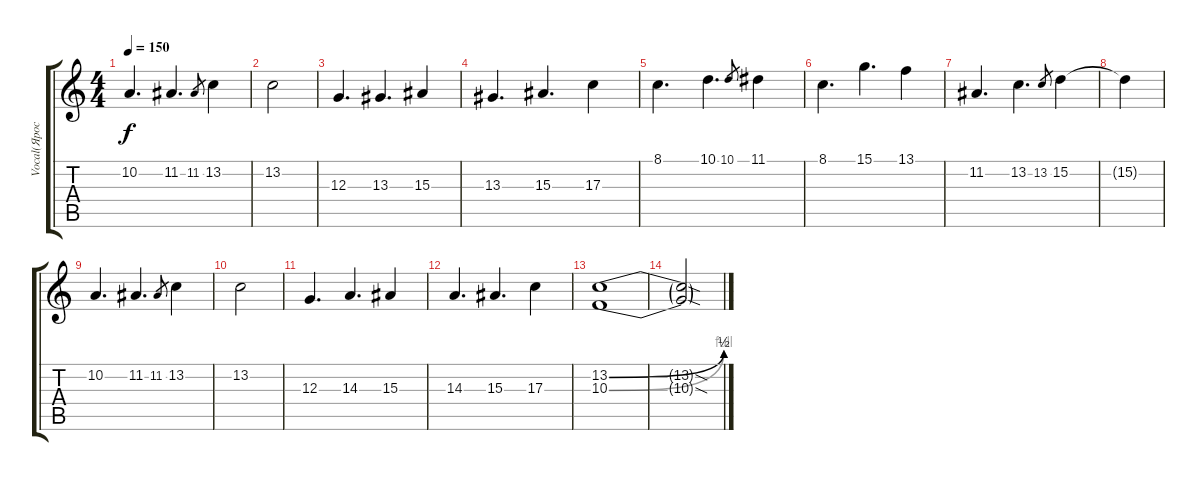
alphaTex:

\track ("Vocal(Ярослав)" "Vocal(Ярос") {instrument baritonesax}
\staff {score tabs}
\tuning (E4 B3 G3 D3 A2 E2) {hide}
\ts (4 4)
\tempo 150
\clef g2
\ks c
10.2.4{d dy f} 11.2.4{d} 11.2.8{gr} 13.2.4 |
13.2.2 |
12.3.4{d} 13.3.4{d} 15.3.4 |
13.3.4{d} 15.3.4{d} 17.3.4 |
8.1.4{d} 10.1.4{d} 10.1.8{gr} 11.1.4 |
8.1.4{d} 15.1.4{d} 13.1.4 |
11.2.4{d} 13.2.4{d} 13.2.8{gr} 15.2.4 |
15.2{t}.4 |
10.2.4{d} 11.2.4{d} 11.2.8{gr} 13.2.4 |
13.2.2 |
12.3.4{d} 14.3.4{d} 15.3.4 |
14.3.4{d} 15.3.4{d} 17.3.4 |
(13.2{be (bend 0 0 60 2)} 10.3{be (bend 0 0 60 4)}).1 |
(13.2{sod t} 10.3{sod t}).2
